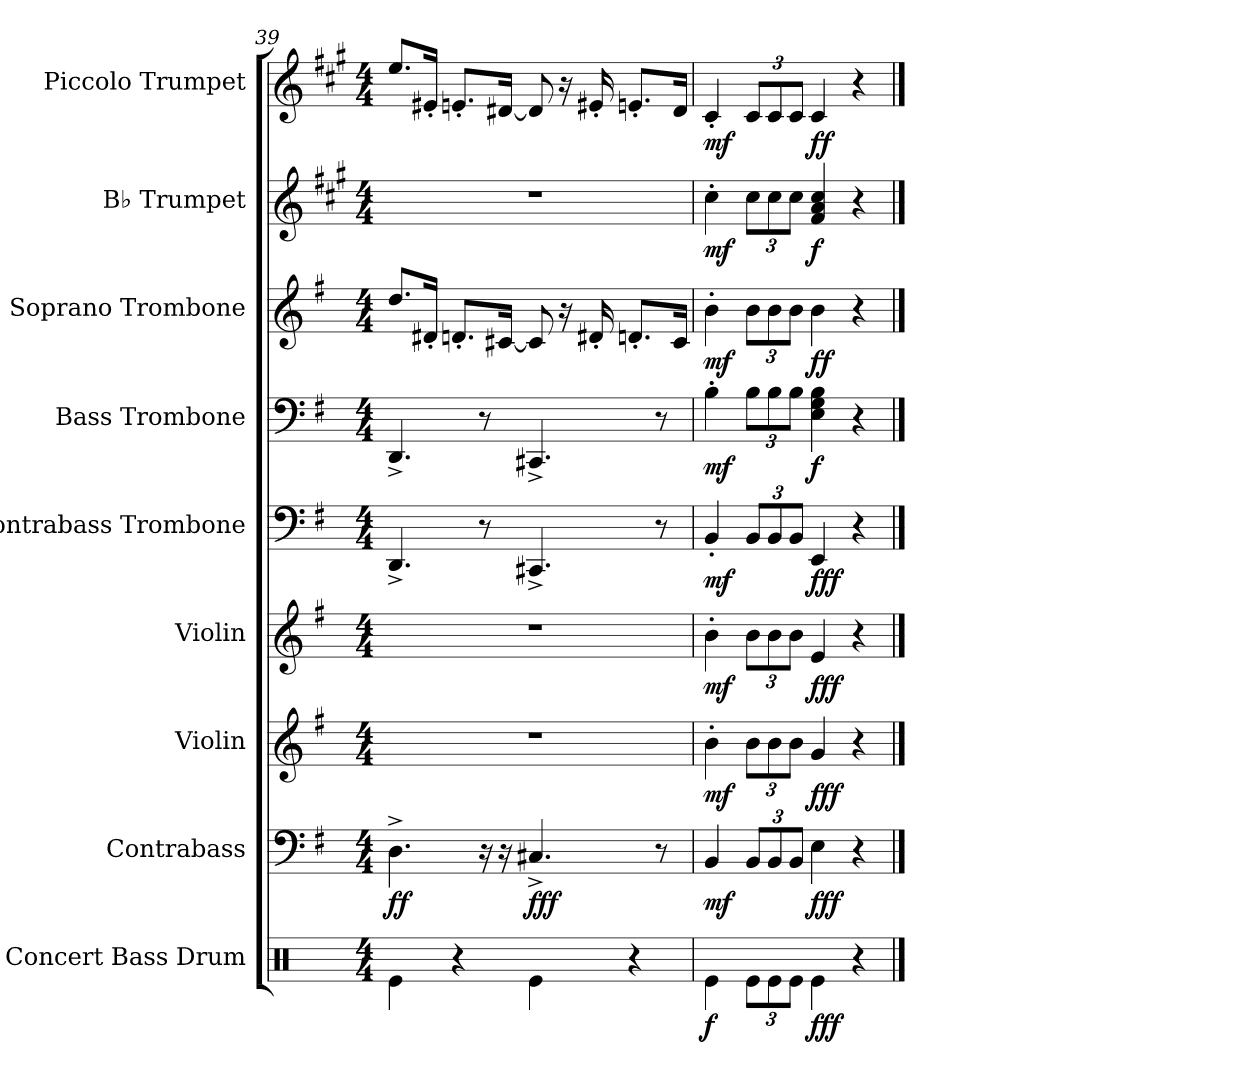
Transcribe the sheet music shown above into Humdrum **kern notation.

**kern	**dynam	**kern	**dynam	**kern	**dynam	**kern	**dynam	**kern	**dynam	**kern	**dynam	**kern	**dynam	**kern	**dynam	**kern	**dynam
*part9	*part9	*part8	*part8	*part7	*part7	*part6	*part6	*part5	*part5	*part4	*part4	*part3	*part3	*part2	*part2	*part1	*part1
*staff9	*staff9	*staff8	*staff8	*staff7	*staff7	*staff6	*staff6	*staff5	*staff5	*staff4	*staff4	*staff3	*staff3	*staff2	*staff2	*staff1	*staff1
*I"Concert Bass Drum	*	*I"Contrabass	*	*I"Violin	*	*I"Violin	*	*I"Contrabass Trombone	*	*I"Bass Trombone	*	*I"Soprano Trombone	*	*I"B♭ Trumpet	*	*I"Piccolo Trumpet	*
*I'Con. BD	*	*I'Cb.	*	*I'Vln.	*	*I'Vln.	*	*I'Cb. Tbn.	*	*I'B. Tbn.	*	*I'S. Tbn.	*	*I'B♭ Tpt.	*	*I'P. Tpt.	*
*clefX	*	*clefF4	*	*clefG2	*	*clefG2	*	*clefF4	*	*clefF4	*	*clefG2	*	*clefG2	*	*clefG2	*
*	*	*ITrd7c12	*	*	*	*	*	*	*	*	*	*	*	*ITrd1c2	*	*ITrd-6c-10	*
*k[]	*	*k[f#]	*	*k[f#]	*	*k[f#]	*	*k[f#]	*	*k[f#]	*	*k[f#]	*	*k[f#]	*	*k[f#]	*
*M4/4	*	*M4/4	*	*M4/4	*	*M4/4	*	*M4/4	*	*M4/4	*	*M4/4	*	*M4/4	*	*M4/4	*
=39	=39	=39	=39	=39	=39	=39	=39	=39	=39	=39	=39	=39	=39	=39	=39	=39	=39
!	!	!	!LO:DY:b	!	!	!	!	!	!	!	!	!	!	!	!	!	!
4Re\	.	4.DD^\	ff	1r	.	1r	.	4.DD^/	.	4.DD^/	.	8.dd/L	.	1r	.	8.ddd/L	.
.	.	.	.	.	.	.	.	.	.	.	.	16d#X'/Jk	.	.	.	16dd#X'/Jk	.
4r	.	.	.	.	.	.	.	.	.	.	.	8.dn'/L	.	.	.	8.ddn'/L	.
.	.	16r	.	.	.	.	.	8r	.	8r	.	.	.	.	.	.	.
.	.	16r	.	.	.	.	.	.	.	.	.	[16c#X/Jk	.	.	.	[16cc#X/Jk	.
!	!	!	!LO:DY:b	!	!	!	!	!	!	!	!	!	!	!	!	!	!
4Re\	.	4.CC#X^/	fff	.	.	.	.	4.CC#X^/	.	4.CC#X^/	.	8c#/]	.	.	.	8cc#/]	.
.	.	.	.	.	.	.	.	.	.	.	.	16r	.	.	.	16r	.
.	.	.	.	.	.	.	.	.	.	.	.	16d#X'/	.	.	.	16dd#X'/	.
4r	.	.	.	.	.	.	.	.	.	.	.	8.dn'/L	.	.	.	8.ddn'/L	.
.	.	8r	.	.	.	.	.	8r	.	8r	.	.	.	.	.	.	.
.	.	.	.	.	.	.	.	.	.	.	.	16c#/Jk	.	.	.	16cc#/Jk	.
!!LO:PB:g=z
=40	=40	=40	=40	=40	=40	=40	=40	=40	=40	=40	=40	=40	=40	=40	=40	=40	=40
!	!LO:DY:b	!	!LO:DY:b	!	!LO:DY:b	!	!LO:DY:b	!	!LO:DY:b	!	!LO:DY:b	!	!LO:DY:b	!	!LO:DY:b	!	!LO:DY:b
4Re\	f	4BBB/	mf	4b'\	mf	4b'\	mf	4BB'/	mf	4B'\	mf	4b'\	mf	4b'\	mf	4b'/	mf
*Xbrackettup	*	*Xbrackettup	*	*Xbrackettup	*	*Xbrackettup	*	*Xbrackettup	*	*Xbrackettup	*	*Xbrackettup	*	*Xbrackettup	*	*Xbrackettup	*
12Re\L	.	12BBB/L	.	12b\L	.	12b\L	.	12BB/L	.	12B\L	.	12b\L	.	12b\L	.	12b/L	.
12Re\	.	12BBB/	.	12b\	.	12b\	.	12BB/	.	12B\	.	12b\	.	12b\	.	12b/	.
12Re\J	.	12BBB/J	.	12b\J	.	12b\J	.	12BB/J	.	12B\J	.	12b\J	.	12b\J	.	12b/J	.
!	!LO:DY:b	!	!LO:DY:b	!	!LO:DY:b	!	!LO:DY:b	!	!LO:DY:b	!	!LO:DY:b	!	!LO:DY:b	!	!LO:DY:b	!	!LO:DY:b
4Re\	fff	4EE\	fff	4g/	fff	4e/	fff	4EE/	fff	4E\ 4G\ 4B\	f	4b\	ff	4e/ 4g/ 4b/	f	4b/	ff
4r	.	4r	.	4r	.	4r	.	4r	.	4r	.	4r	.	4r	.	4r	.
==	==	==	==	==	==	==	==	==	==	==	==	==	==	==	==	==	==
*-	*-	*-	*-	*-	*-	*-	*-	*-	*-	*-	*-	*-	*-	*-	*-	*-	*-
